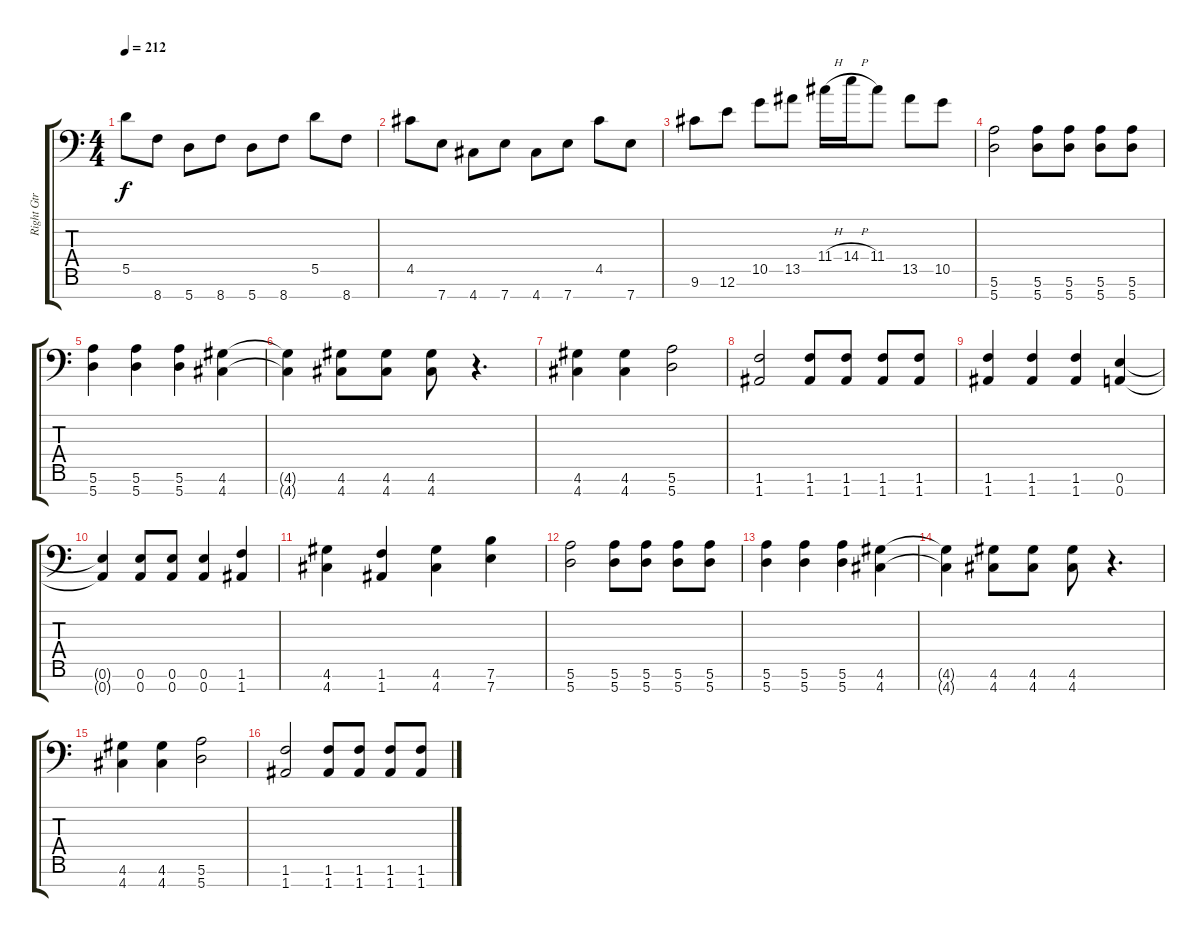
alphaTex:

\track ("Right Gtr" "Right Gtr") {instrument distortionguitar}
\staff {score tabs}
\tuning (E4 B3 G3 D3 A2 E2 A1) {hide}
\ts (4 4)
\tempo 212
\clef f4
\ks c
5.5.8{dy f} 8.7.8 5.7.8 8.7.8 5.7.8 8.7.8 5.5.8 8.7.8 |
4.5.8 7.7.8 4.7.8 7.7.8 4.7.8 7.7.8 4.5.8 7.7.8 |
9.6.8 12.6.8 10.5.8 13.5.8 11.4{h}.16 14.4{h}.16 11.4.8 13.5.8 10.5.8 |
(5.6 5.7).2 (5.6 5.7).8 (5.6 5.7).8 (5.6 5.7).8 (5.6 5.7).8 |
(5.6 5.7).4 (5.6 5.7).4 (5.6 5.7).4 (4.6 4.7).4 |
(4.6{t} 4.7{t}).4 (4.6 4.7).8 (4.6 4.7).8 (4.6 4.7).8 r.4{d} |
(4.6 4.7).4 (4.6 4.7).4 (5.6 5.7).2 |
(1.6 1.7).2 (1.6 1.7).8 (1.6 1.7).8 (1.6 1.7).8 (1.6 1.7).8 |
(1.6 1.7).4 (1.6 1.7).4 (1.6 1.7).4 (0.6 0.7).4 |
(0.6{t} 0.7{t}).4 (0.6 0.7).8 (0.6 0.7).8 (0.6 0.7).4 (1.6 1.7).4 |
(4.6 4.7).4 (1.6 1.7).4 (4.6 4.7).4 (7.6 7.7).4 |
(5.6 5.7).2 (5.6 5.7).8 (5.6 5.7).8 (5.6 5.7).8 (5.6 5.7).8 |
(5.6 5.7).4 (5.6 5.7).4 (5.6 5.7).4 (4.6 4.7).4 |
(4.6{t} 4.7{t}).4 (4.6 4.7).8 (4.6 4.7).8 (4.6 4.7).8 r.4{d} |
(4.6 4.7).4 (4.6 4.7).4 (5.6 5.7).2 |
(1.6 1.7).2 (1.6 1.7).8 (1.6 1.7).8 (1.6 1.7).8 (1.6 1.7).8
